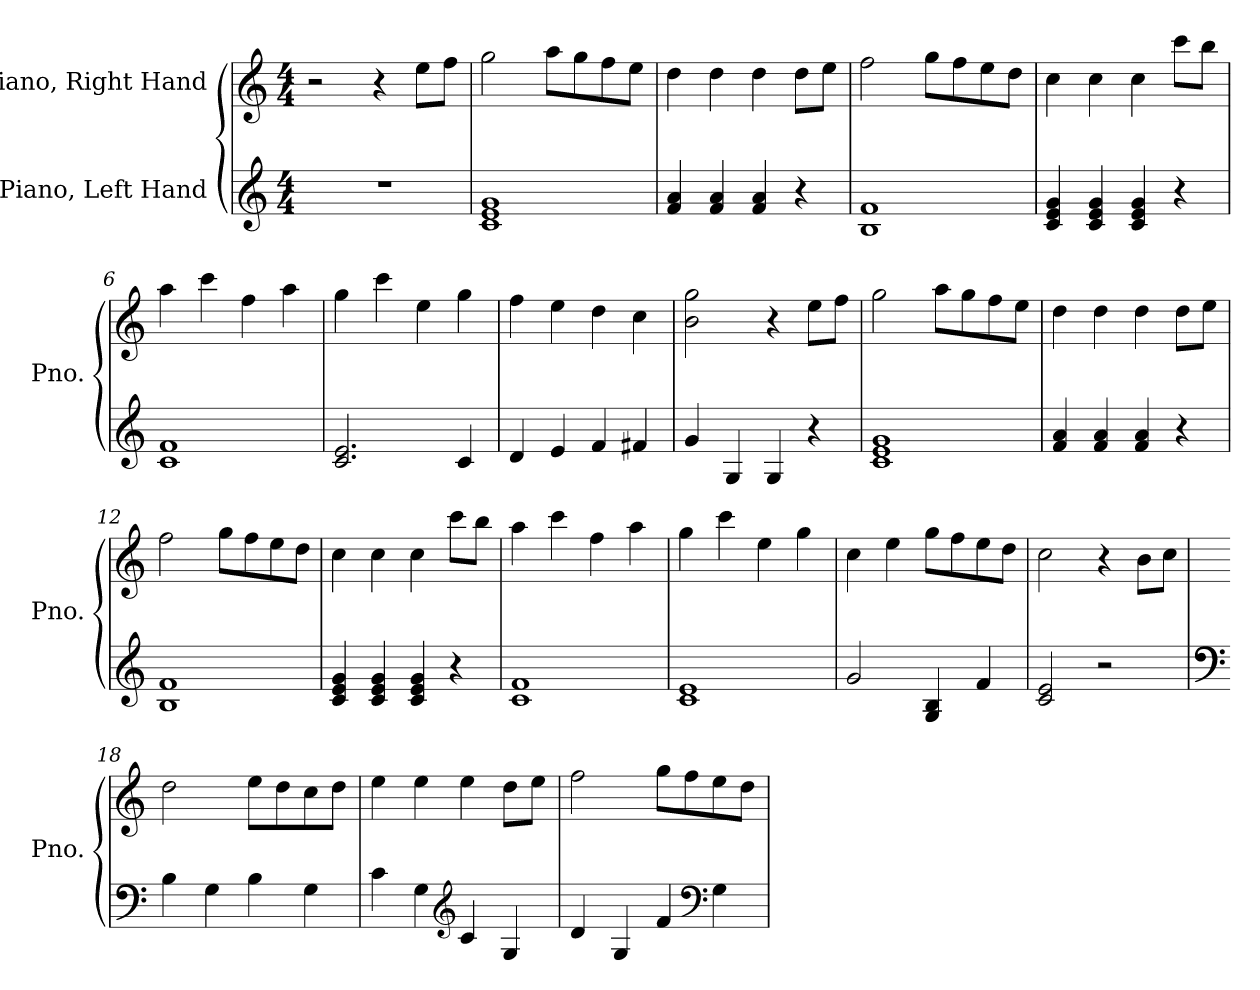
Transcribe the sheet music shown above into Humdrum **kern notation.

**kern	**kern
*part2	*part1
*staff2	*staff1
*I"Piano, Left Hand	*I"Piano, Right Hand
*I'Pno.	*I'Pno.
*clefG2	*clefG2
*k[]	*k[]
*M4/4	*M4/4
*MM100	*MM100
=1	=1
1r	2r
.	4r
.	8ee\L
.	8ff\J
=2	=2
1c 1e 1g	2gg\
.	8aa\L
.	8gg\
.	8ff\
.	8ee\J
=3	=3
4f/ 4a/	4dd\
4f/ 4a/	4dd\
4f/ 4a/	4dd\
4r	8dd\L
.	8ee\J
=4	=4
1B 1f	2ff\
.	8gg\L
.	8ff\
.	8ee\
.	8dd\J
=5	=5
4c/ 4e/ 4g/	4cc\
4c/ 4e/ 4g/	4cc\
4c/ 4e/ 4g/	4cc\
4r	8ccc\L
.	8bb\J
=6	=6
1c 1f	4aa\
.	4ccc\
.	4ff\
.	4aa\
!!LO:LB:g=z
=7	=7
2.c/ 2.e/	4gg\
.	4ccc\
.	4ee\
4c/	4gg\
=8	=8
4d/	4ff\
4e/	4ee\
4f/	4dd\
4f#X/	4cc\
=9	=9
4g/	2b\ 2gg\
4G/	.
4G/	4r
4r	8ee\L
.	8ff\J
=10	=10
1c 1e 1g	2gg\
.	8aa\L
.	8gg\
.	8ff\
.	8ee\J
=11	=11
4f/ 4a/	4dd\
4f/ 4a/	4dd\
4f/ 4a/	4dd\
4r	8dd\L
.	8ee\J
=12	=12
1B 1f	2ff\
.	8gg\L
.	8ff\
.	8ee\
.	8dd\J
=13	=13
4c/ 4e/ 4g/	4cc\
4c/ 4e/ 4g/	4cc\
4c/ 4e/ 4g/	4cc\
4r	8ccc\L
.	8bb\J
!!LO:LB:g=z
=14	=14
1c 1f	4aa\
.	4ccc\
.	4ff\
.	4aa\
=15	=15
1c 1e	4gg\
.	4ccc\
.	4ee\
.	4gg\
=16	=16
2g/	4cc\
.	4ee\
4G/ 4B/	8gg\L
.	8ff\
4f/	8ee\
.	8dd\J
=17	=17
2c/ 2e/	2cc\
2r	4r
.	8b\L
.	8cc\J
=18	=18
*clefF4	*
4B\	2dd\
4G\	.
4B\	8ee\L
.	8dd\
4G\	8cc\
.	8dd\J
=19	=19
4c\	4ee\
4G\	4ee\
*clefG2	*
4c/	4ee\
4G/	8dd\L
.	8ee\J
!!LO:LB:g=z
=20	=20
4d/	2ff\
4G/	.
4f/	8gg\L
.	8ff\
*clefF4	*
4G\	8ee\
.	8dd\J
=	=
*-	*-
